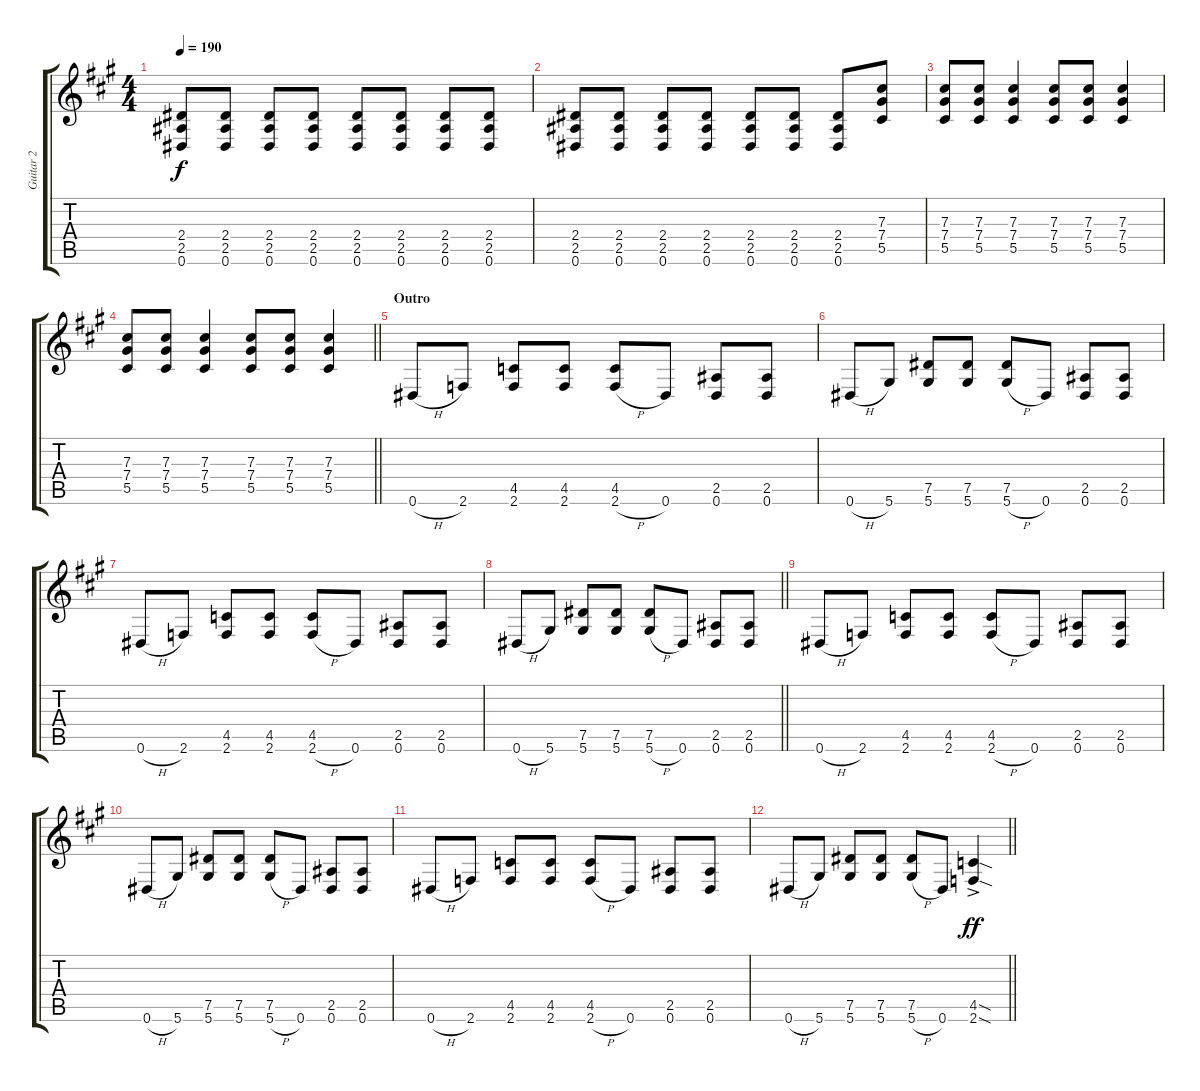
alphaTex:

\track ("Guitar 2" "Guitar 2") {instrument overdrivenguitar}
\staff {score tabs}
\tuning (Eb4 Bb3 Gb3 Db3 Ab2 Eb2) {hide}
\ts (4 4)
\tempo 190
\clef g2
\ks a
(2.4 2.5 0.6).8{dy f} (2.4 2.5 0.6).8 (2.4 2.5 0.6).8 (2.4 2.5 0.6).8 (2.4 2.5 0.6).8 (2.4 2.5 0.6).8 (2.4 2.5 0.6).8 (2.4 2.5 0.6).8 |
(2.4 2.5 0.6).8 (2.4 2.5 0.6).8 (2.4 2.5 0.6).8 (2.4 2.5 0.6).8 (2.4 2.5 0.6).8 (2.4 2.5 0.6).8 (2.4 2.5 0.6).8 (7.3 7.4 5.5).8 |
(7.3 7.4 5.5).8 (7.3 7.4 5.5).8 (7.3 7.4 5.5).4 (7.3 7.4 5.5).8 (7.3 7.4 5.5).8 (7.3 7.4 5.5).4 |
\barLineRight lightlight
(7.3 7.4 5.5).8 (7.3 7.4 5.5).8 (7.3 7.4 5.5).4 (7.3 7.4 5.5).8 (7.3 7.4 5.5).8 (7.3 7.4 5.5).4 |
\section ("" "Outro")
0.6{h}.8 2.6.8 (4.5 2.6).8 (4.5 2.6).8 (4.5 2.6{h}).8 0.6.8 (2.5 0.6).8 (2.5 0.6).8 |
0.6{h}.8 5.6.8 (7.5 5.6).8 (7.5 5.6).8 (7.5 5.6{h}).8 0.6.8 (2.5 0.6).8 (2.5 0.6).8 |
0.6{h}.8 2.6.8 (4.5 2.6).8 (4.5 2.6).8 (4.5 2.6{h}).8 0.6.8 (2.5 0.6).8 (2.5 0.6).8 |
\barLineRight lightlight
0.6{h}.8 5.6.8 (7.5 5.6).8 (7.5 5.6).8 (7.5 5.6{h}).8 0.6.8 (2.5 0.6).8 (2.5 0.6).8 |
0.6{h}.8 2.6.8 (4.5 2.6).8 (4.5 2.6).8 (4.5 2.6{h}).8 0.6.8 (2.5 0.6).8 (2.5 0.6).8 |
0.6{h}.8 5.6.8 (7.5 5.6).8 (7.5 5.6).8 (7.5 5.6{h}).8 0.6.8 (2.5 0.6).8 (2.5 0.6).8 |
0.6{h}.8 2.6.8 (4.5 2.6).8 (4.5 2.6).8 (4.5 2.6{h}).8 0.6.8 (2.5 0.6).8 (2.5 0.6).8 |
\barLineRight lightlight
0.6{h}.8 5.6.8 (7.5 5.6).8 (7.5 5.6).8 (7.5 5.6{h}).8 0.6.8 (4.5{sod ac} 2.6{sod ac}).4{dy ff}
